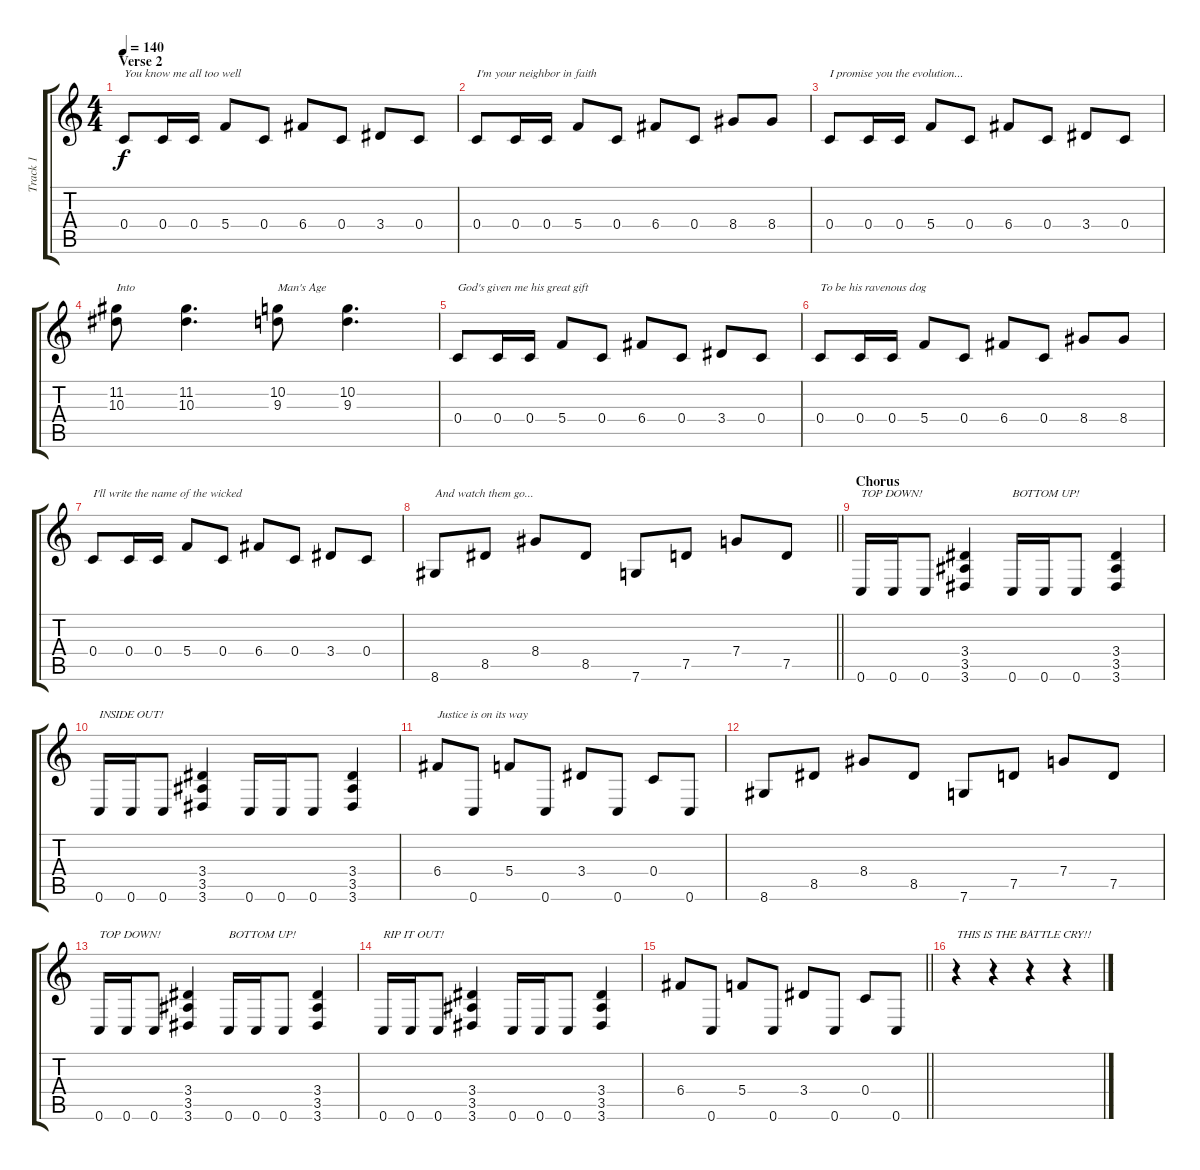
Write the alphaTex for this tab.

\track ("Track 1" "Track 1") {instrument distortionguitar}
\staff {score tabs}
\tuning (D4 A3 F3 C3 G2 C2) {hide}
\ts (4 4)
\section ("" "Verse 2")
\tempo 140
\clef g2
\ks c
0.4.8{txt "You know me all too well" dy f} 0.4.16 0.4.16 5.4.8 0.4.8 6.4.8 0.4.8 3.4.8 0.4.8 |
0.4.8{txt "I'm your neighbor in faith"} 0.4.16 0.4.16 5.4.8 0.4.8 6.4.8 0.4.8 8.4.8 8.4.8 |
0.4.8{txt "I promise you the evolution..."} 0.4.16 0.4.16 5.4.8 0.4.8 6.4.8 0.4.8 3.4.8 0.4.8 |
(11.2 10.3).8{txt "Into"} (11.2 10.3).4{d} (10.2 9.3).8{txt "Man's Age"} (10.2 9.3).4{d} |
0.4.8{txt "God's given me his great gift"} 0.4.16 0.4.16 5.4.8 0.4.8 6.4.8 0.4.8 3.4.8 0.4.8 |
0.4.8{txt "To be his ravenous dog"} 0.4.16 0.4.16 5.4.8 0.4.8 6.4.8 0.4.8 8.4.8 8.4.8 |
0.4.8{txt "I'll write the name of the wicked"} 0.4.16 0.4.16 5.4.8 0.4.8 6.4.8 0.4.8 3.4.8 0.4.8 |
\barLineRight lightlight
8.6.8{txt "And watch them go..."} 8.5.8 8.4.8 8.5.8 7.6.8 7.5.8 7.4.8 7.5.8 |
\section ("" "Chorus")
0.6.16{txt "TOP DOWN!"} 0.6.16 0.6.8 (3.4 3.5 3.6).4 0.6.16{txt "BOTTOM UP!"} 0.6.16 0.6.8 (3.4 3.5 3.6).4 |
0.6.16{txt "INSIDE OUT!"} 0.6.16 0.6.8 (3.4 3.5 3.6).4 0.6.16 0.6.16 0.6.8 (3.4 3.5 3.6).4 |
6.4.8{txt "Justice is on its way"} 0.6.8 5.4.8 0.6.8 3.4.8 0.6.8 0.4.8 0.6.8 |
8.6.8 8.5.8 8.4.8 8.5.8 7.6.8 7.5.8 7.4.8 7.5.8 |
0.6.16{txt "TOP DOWN!"} 0.6.16 0.6.8 (3.4 3.5 3.6).4 0.6.16{txt "BOTTOM UP!"} 0.6.16 0.6.8 (3.4 3.5 3.6).4 |
0.6.16{txt "RIP IT OUT!"} 0.6.16 0.6.8 (3.4 3.5 3.6).4 0.6.16 0.6.16 0.6.8 (3.4 3.5 3.6).4 |
\barLineRight lightlight
6.4.8 0.6.8 5.4.8 0.6.8 3.4.8 0.6.8 0.4.8 0.6.8 |
r.4{txt "THIS IS THE BATTLE CRY!!"} r.4 r.4 r.4
